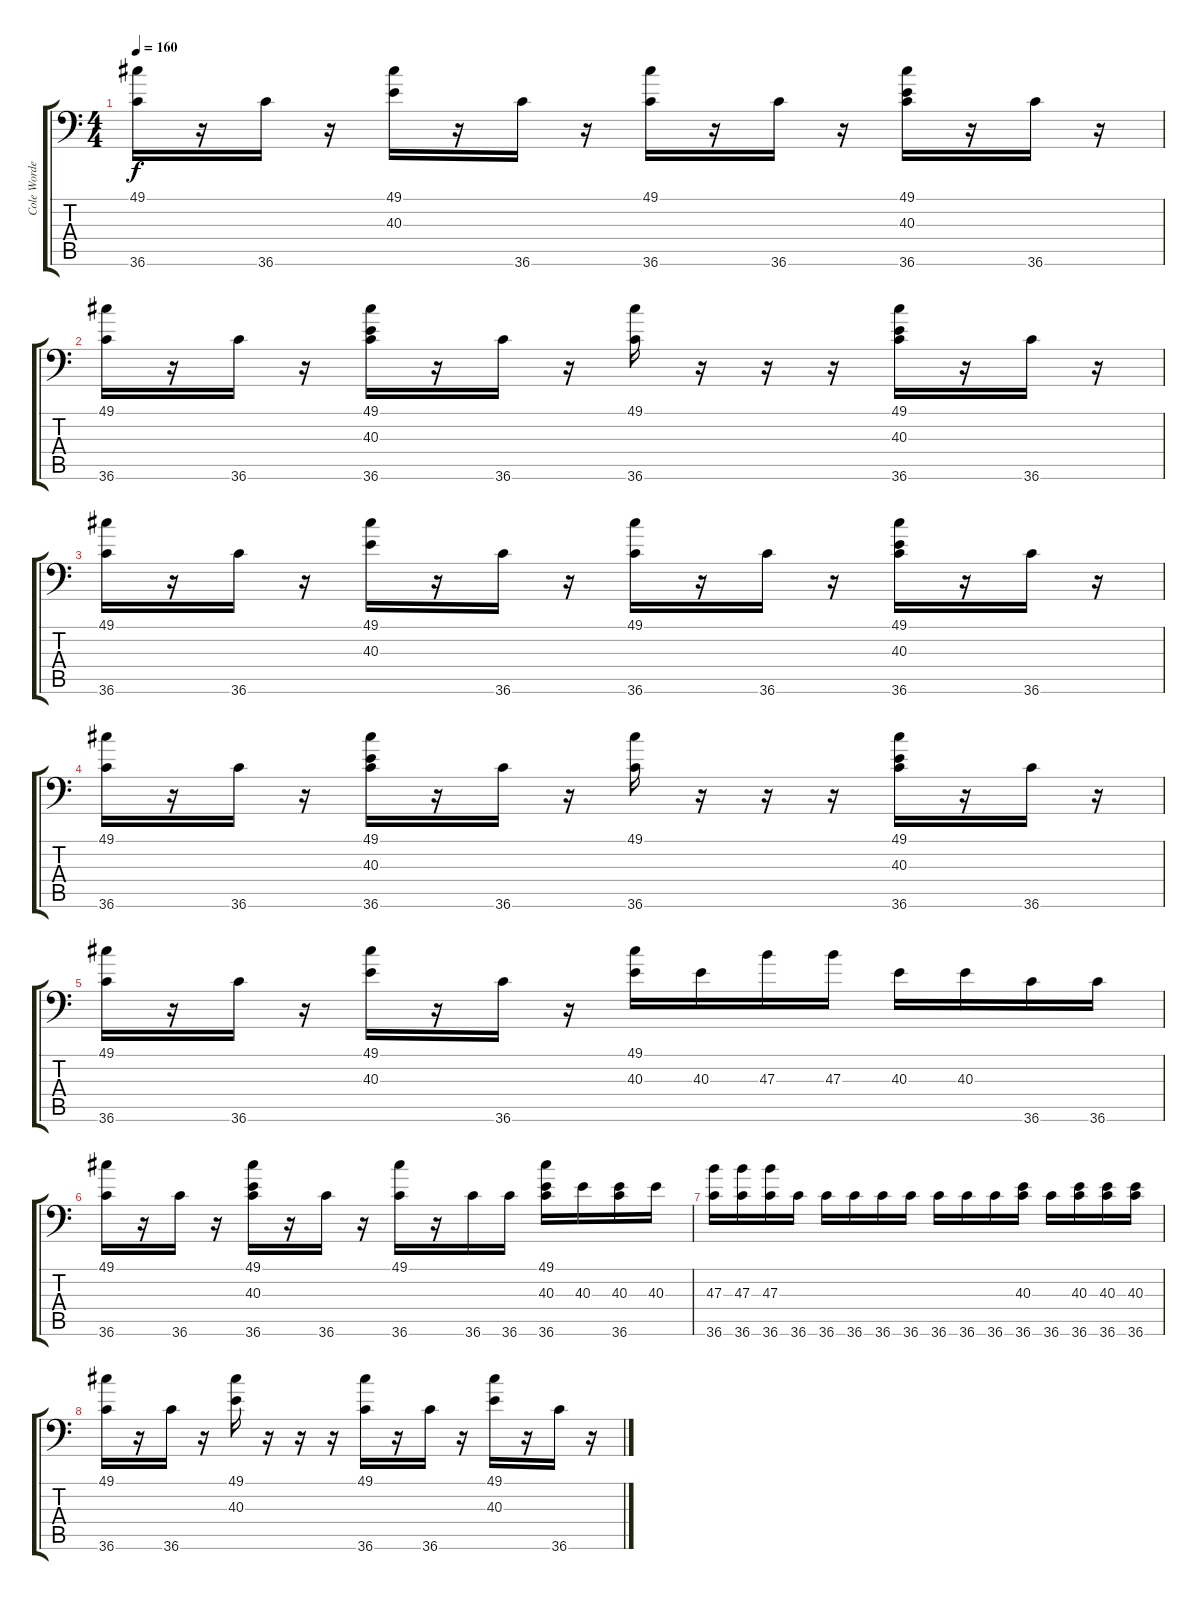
\track ("Cole Worden" "Cole Worde") {instrument acousticgrandpiano}
\staff {score tabs}
\tuning (C-1 C-1 C-1 C-1 C-1 C-1) {hide}
\ts (4 4)
\tempo 160
\clef f4
\ks c
(49.1 36.6).16{dy f} r.16 36.6.16 r.16 (49.1 40.3).16 r.16 36.6.16 r.16 (49.1 36.6).16 r.16 36.6.16 r.16 (49.1 40.3 36.6).16 r.16 36.6.16 r.16 |
(49.1 36.6).16 r.16 36.6.16 r.16 (49.1 40.3 36.6).16 r.16 36.6.16 r.16 (49.1 36.6).16 r.16 r.16 r.16 (49.1 40.3 36.6).16 r.16 36.6.16 r.16 |
(49.1 36.6).16 r.16 36.6.16 r.16 (49.1 40.3).16 r.16 36.6.16 r.16 (49.1 36.6).16 r.16 36.6.16 r.16 (49.1 40.3 36.6).16 r.16 36.6.16 r.16 |
(49.1 36.6).16 r.16 36.6.16 r.16 (49.1 40.3 36.6).16 r.16 36.6.16 r.16 (49.1 36.6).16 r.16 r.16 r.16 (49.1 40.3 36.6).16 r.16 36.6.16 r.16 |
(49.1 36.6).16 r.16 36.6.16 r.16 (49.1 40.3).16 r.16 36.6.16 r.16 (49.1 40.3).16 40.3.16 47.3.16 47.3.16 40.3.16 40.3.16 36.6.16 36.6.16 |
(49.1 36.6).16 r.16 36.6.16 r.16 (49.1 40.3 36.6).16 r.16 36.6.16 r.16 (49.1 36.6).16 r.16 36.6.16 36.6.16 (49.1 40.3 36.6).16 40.3.16 (40.3 36.6).16 40.3.16 |
(47.3 36.6).16 (47.3 36.6).16 (47.3 36.6).16 36.6.16 36.6.16 36.6.16 36.6.16 36.6.16 36.6.16 36.6.16 36.6.16 (40.3 36.6).16 36.6.16 (40.3 36.6).16 (40.3 36.6).16 (40.3 36.6).16 |
(49.1 36.6).16 r.16 36.6.16 r.16 (49.1 40.3).16 r.16 r.16 r.16 (49.1 36.6).16 r.16 36.6.16 r.16 (49.1 40.3).16 r.16 36.6.16 r.16
